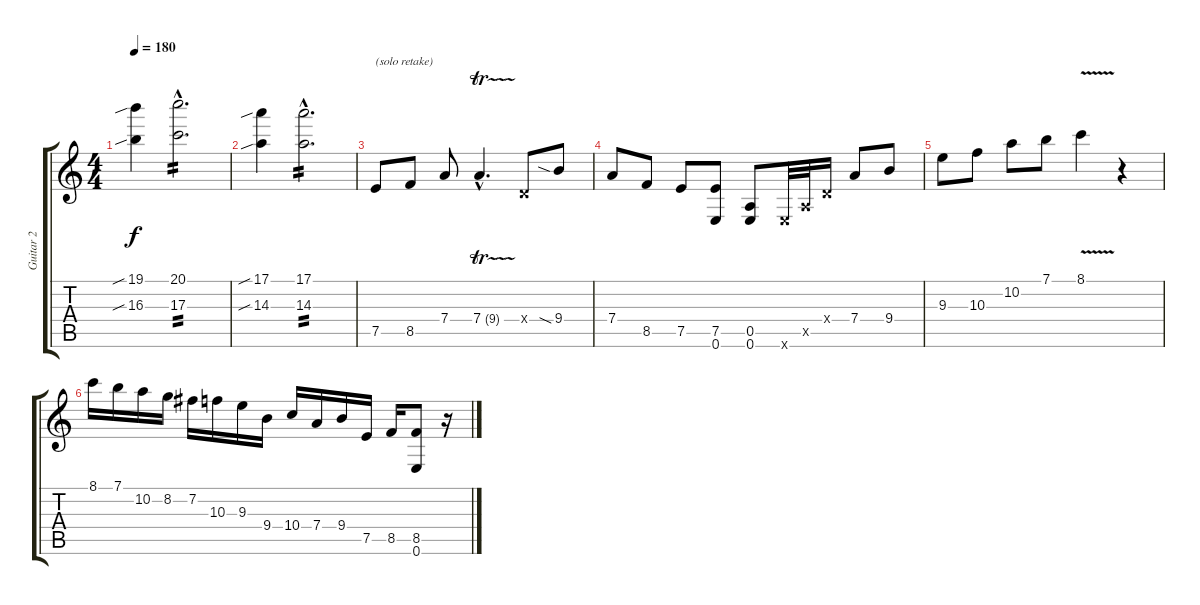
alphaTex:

\track ("Guitar 2" "Guitar 2") {instrument distortionguitar}
\staff {score tabs}
\tuning (E4 B3 G3 D3 A2 E2) {hide}
\ts (4 4)
\tempo 180
\clef g2
\ks c
(19.1{sib} 16.3{sib}).4{dy f} (20.1{hac} 17.3{hac}).2{d tp 2} |
(17.1{sib} 14.3{sib}).4 (17.1{hac} 14.3{hac}).2{d tp 2} |
7.5.8{txt "(solo retake)"} 8.5.8 7.4.8 7.4{tr (9 16) hac}.4{d} 0.4{x}.8 9.4{sia}.8 |
7.4.8 8.5.8 7.5.8 (7.5 0.6).8 (0.5 0.6).8 0.6{x}.32 0.5{x}.32 0.4{x}.16 7.4.8 9.4.8 |
9.3.8 10.3.8 10.2.8 7.1.8 8.1{v}.4 r.4 |
8.1.16 7.1.16 10.2.16 8.2.16 7.2.16 10.3.16 9.3.16 9.4.16 10.4.16 7.4.16 9.4.16 7.5.16 8.5.16 (8.5 0.6).8 r.16
